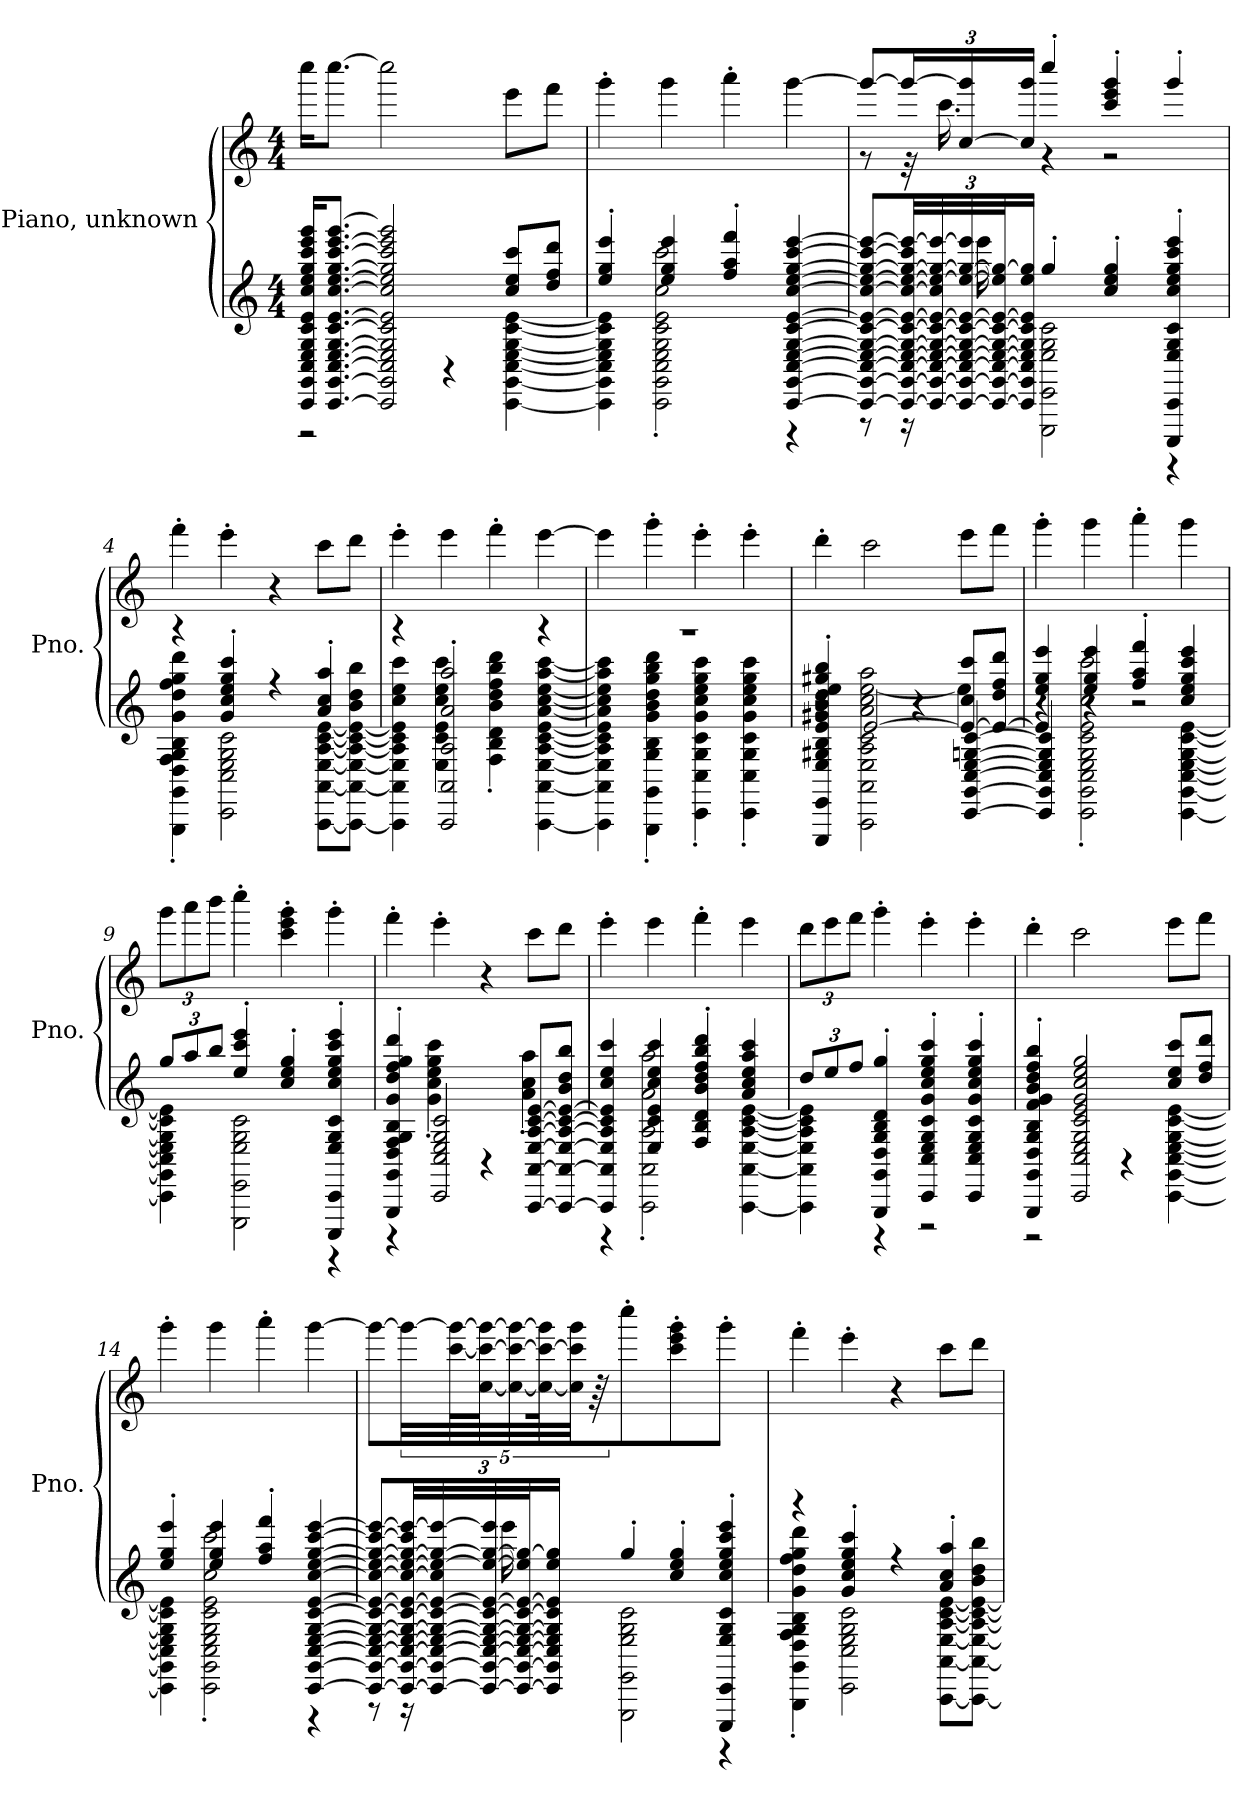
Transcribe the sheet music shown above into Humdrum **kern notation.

**kern	**kern
*part1	*part1
*staff2	*staff1
*I"Piano, unknown	*
*I'Pno.	*
*clefG2	*clefG2
*k[]	*k[]
*M4/4	*M4/4
*MM120	*MM120
=1	=1
*^	*
16CC/ 16GG/ 16C/ 16E/ 16G/ 16c/ 16e/ 16cc/ 16ee/ 16gg/ 16ccc/ 16eee/ 16ggg/KL	2r	16cccc\KL
[8.CC/ [8.GG/ [8.C/ [8.E/ [8.G/ [8.c/ [8.e/ [8.cc/ [8.ee/ [8.gg/ [8.ccc/ [8.eee/ [8.ggg/J	.	[8.cccc\J
2CC/] 2GG/] 2C/] 2E/] 2G/] 2c/] 2e/] 2cc/] 2ee/] 2gg/] 2ccc/] 2eee/] 2ggg/]	.	2cccc\]
.	4r	.
8cc/ 8ee/ 8ccc/L	[4CC\ [4GG\ [4C\ [4E\ [4G\ [4c\ [4e\	8eee\L
8dd/ 8ff/ 8ddd/J	.	8fff\J
=2	=2	=2
4ee/' 4gg/' 4eee/'	4CC\] 4GG\] 4C\] 4E\] 4G\] 4c\] 4e\]	4ggg'\
4ee/ 4gg/ 4eee/	2CC\' 2GG\' 2C\' 2E\' 2G\' 2c\' 2e\' 2cc\' 2ccc\'	4ggg\
4ff/' 4aa/' 4fff/'	.	4aaa'\
[4CC/ [4GG/ [4C/ [4E/ [4G/ [4c/ [4e/ [4cc/ [4ee/ [4gg/ [4ccc/ [4eee/	4r	[4ggg\
=3	=3	=3
*	*	*^
8CC/_ 8GG/_ 8C/_ 8E/_ 8G/_ 8c/_ 8e/_ 8cc/_ 8ee/_ 8gg/_ 8ccc/_ 8eee/_L	8r	8ggg/L_	8r
*Xbrackettup	*	*Xbrackettup	*
48CC/_ 48GG/_ 48C/_ 48E/_ 48G/_ 48c/_ 48e/_ 48cc/_ 48ee/_ 48gg/_ 48ccc/] 48eee/_LL	16r	24ggg/L_	32r
48CC/_ 48GG/_ 48C/_ 48E/_ 48G/_ 48c/_ 48e/_ 48cc/] 48ee/_ 48gg/_ 48eee/_	.	.	.
.	.	.	16.ccc\
48CC/_ 48GG/_ 48C/_ 48E/_ 48G/_ 48c/_ 48e/_ 48ee/_ 48gg/_ 48eee/]	.	[24cc/ 24ggg/]	.
48CC/_ 48GG/_ 48C/_ 48E/_ 48G/_ 48c/_ 48e/_ 48ee/] 48gg/_J	16eee\	.	.
24CC/] 24GG/] 24C/] 24E/] 24G/] 24c/] 24e/] 24ee/ 24gg/]JJ	.	24cc/] 24ggg/JJ	.
4gg'/	2EEE\ 2EE\ 2E\ 2G\ 2c\	4cccc'/	4r
4cc/' 4ee/' 4gg/'	.	4ccc/' 4eee/' 4ggg/'	2r
4CCC/' 4CC/' 4E/' 4G/' 4c/' 4cc/' 4ee/' 4gg/' 4ccc/' 4eee/'	4r	4ggg'/	.
*	*	*v	*v
=4	=4	=4
4r	4GGG\' 4GG\' 4D\' 4F\' 4G\' 4B\' 4g\' 4dd\' 4ff\' 4gg\' 4ddd\'	4fff'\
4g/' 4cc/' 4ee/' 4gg/' 4ccc/'	2CC\ 2C\ 2E\ 2G\ 2c\	4eee'\
4r	.	4r
4a/' 4cc/' 4aa/'	[8AAA\ [8AA\ [8E\ [8A\ [8c\ [8e\L	8ccc\L
.	8AAA\_ 8AA\_ 8E\_ 8A\_ 8c\_ 8e\_ 8b\ 8dd\ 8bb\J	8ddd\J
=5	=5	=5
4r	4AAA\] 4AA\] 4E\] 4A\] 4c\] 4e\] 4cc\ 4ee\ 4ccc\	4eee'\
2AAA/' 2AA/' 2A/' 2a/' 2aa/'	4E\ 4c\ 4e\ 4cc\ 4ee\ 4ccc\	4eee\
.	4F\' 4B\' 4d\' 4b\' 4dd\' 4ff\' 4bb\' 4ddd\'	4fff'\
4r	[4AAA\ [4AA\ [4E\ [4A\ [4c\ [4e\ [4a\ [4cc\ [4ee\ [4aa\ [4ccc\	[4eee\
!!LO:LB:g=z
=6	=6	=6
1r	4AAA\] 4AA\] 4E\] 4A\] 4c\] 4e\] 4a\] 4cc\] 4ee\] 4aa\] 4ccc\]	4eee\]
.	4GGG\' 4GG\' 4G\' 4B\' 4g\' 4b\' 4dd\' 4gg\' 4bb\' 4ddd\'	4ggg'\
.	4CC\' 4C\' 4G\' 4c\' 4g\' 4cc\' 4ee\' 4gg\' 4ccc\'	4eee'\
.	4CC\' 4C\' 4G\' 4c\' 4g\' 4cc\' 4ee\' 4gg\' 4ccc\'	4eee'\
=7	=7	=7
*	*^	*
4EEE/' 4EE/' 4E/' 4G#X/' 4B/' 4e/' 4g#X/' 4b/' 4dd/' 4ee/' 4gg#X/' 4bb/'	4r	2r	4ddd'\
[2e/	2AAA\ 2AA\ 2E\ 2A\ 2c\ 2a\ 2cc\ [2ee\ 2aa\	.	2ccc\
.	.	4r	.
8e/_ 8cc/ 8ccc/L	4ee\]	[4CC/ [4GG/ [4C/ [4E/ [4Gn/ [4c/	8eee\L
8e/_ 8dd/ 8ff/ 8ddd/J	.	.	8fff\J
=8	=8	=8	=8
4e/] 4ee/ 4gg/ 4eee/	4r	4CC/] 4GG/] 4C/] 4E/] 4G/] 4c/]	4ggg'\
4ee/ 4gg/ 4eee/	2CC\' 2GG\' 2C\' 2E\' 2G\' 2c\' 2e\' 2cc\' 2ccc\'	4r	4ggg\
4ff/' 4aa/' 4fff/'	.	2r	4aaa'\
4cc/ 4ee/ 4gg/ 4ccc/ 4eee/	[4CC\ [4GG\ [4C\ [4E\ [4G\ [4c\ [4e\	.	4ggg\
*	*v	*v	*
=9	=9	=9
12gg/L	4CC\] 4GG\] 4C\] 4E\] 4G\] 4c\] 4e\]	12ggg\L
12aa/	.	12aaa\
12bb/J	.	12bbb\J
4ee/' 4ccc/' 4eee/'	2EEE\ 2EE\ 2E\ 2G\ 2c\	4cccc'\
4cc/' 4ee/' 4gg/'	.	4ccc\' 4eee\' 4ggg\'
4CCC/' 4CC/' 4E/' 4G/' 4c/' 4cc/' 4ee/' 4gg/' 4ccc/' 4eee/'	4r	4ggg'\
=10	=10	=10
4GGG/' 4GG/' 4D/' 4F/' 4G/' 4B/' 4g/' 4dd/' 4ff/' 4gg/' 4ddd/'	4r	4fff'\
2CC/ 2C/ 2E/ 2G/ 2c/	4g\' 4cc\' 4ee\' 4gg\' 4ccc\'	4eee'\
.	4r	4r
[8AAA/ [8AA/ [8E/ [8A/ [8c/ [8e/L	4a\' 4cc\' 4aa\'	8ccc\L
8AAA/_ 8AA/_ 8E/_ 8A/_ 8c/_ 8e/_ 8b/ 8dd/ 8bb/J	.	8ddd\J
!!LO:LB:g=z
=11	=11	=11
4AAA/] 4AA/] 4E/] 4A/] 4c/] 4e/] 4cc/ 4ee/ 4ccc/	4r	4eee'\
4E/ 4c/ 4e/ 4cc/ 4ee/ 4ccc/	2AAA\' 2AA\' 2A\' 2a\' 2aa\'	4eee\
4F/' 4B/' 4d/' 4b/' 4dd/' 4ff/' 4bb/' 4ddd/'	.	4fff'\
4a/ 4cc/ 4ee/ 4aa/ 4ccc/	[4AAA\ [4AA\ [4E\ [4A\ [4c\ [4e\	4eee\
=12	=12	=12
12dd/L	4AAA\] 4AA\] 4E\] 4A\] 4c\] 4e\]	12ddd\L
12ee/	.	12eee\
12ff/J	.	12fff\J
4GGG/' 4GG/' 4D/' 4G/' 4B/' 4d/' 4gg/'	4r	4ggg'\
4CC/' 4C/' 4E/' 4G/' 4c/' 4g/' 4cc/' 4ee/' 4gg/' 4ccc/'	2r	4eee'\
4CC/' 4C/' 4E/' 4G/' 4c/' 4g/' 4cc/' 4ee/' 4gg/' 4ccc/'	.	4eee'\
=13	=13	=13
4GGG/' 4GG/' 4D/' 4G/' 4B/' 4f/' 4g/' 4b/' 4dd/' 4ff/' 4bb/'	2r	4ddd'\
2CC/ 2C/ 2E/ 2G/ 2c/ 2e/ 2g/ 2cc/ 2ee/ 2gg/	.	2ccc\
.	4r	.
8cc/ 8ee/ 8ccc/L	[4CC\ [4GG\ [4C\ [4E\ [4G\ [4c\ [4e\	8eee\L
8dd/ 8ff/ 8ddd/J	.	8fff\J
=14	=14	=14
4ee/' 4gg/' 4eee/'	4CC\] 4GG\] 4C\] 4E\] 4G\] 4c\] 4e\]	4ggg'\
4ee/ 4gg/ 4eee/	2CC\' 2GG\' 2C\' 2E\' 2G\' 2c\' 2e\' 2cc\' 2ccc\'	4ggg\
4ff/' 4aa/' 4fff/'	.	4aaa'\
[4CC/ [4GG/ [4C/ [4E/ [4G/ [4c/ [4e/ [4cc/ [4ee/ [4gg/ [4ccc/ [4eee/	4r	[4ggg\
!!LO:LB:g=z
=15	=15	=15
8CC/_ 8GG/_ 8C/_ 8E/_ 8G/_ 8c/_ 8e/_ 8cc/_ 8ee/_ 8gg/_ 8ccc/_ 8eee/_L	8r	8ggg\L_
*	*	*brackettup
48CC/_ 48GG/_ 48C/_ 48E/_ 48G/_ 48c/_ 48e/_ 48cc/_ 48ee/_ 48gg/_ 48ccc/] 48eee/_LL	16r	40ggg\LL_
48CC/_ 48GG/_ 48C/_ 48E/_ 48G/_ 48c/_ 48e/_ 48cc/] 48ee/_ 48gg/_ 48eee/_	.	.
.	.	[80ccc\ 80ggg\_L
.	.	[80cc\ 80ccc\_ 80ggg\_J
48CC/_ 48GG/_ 48C/_ 48E/_ 48G/_ 48c/_ 48e/_ 48ee/_ 48gg/_ 48eee/]	.	.
.	.	40cc\_ 40ccc\_ 40ggg\_
48CC/_ 48GG/_ 48C/_ 48E/_ 48G/_ 48c/_ 48e/_ 48ee/] 48gg/_J	16eee\	.
.	.	80cc\_ 80ccc\_ 80ggg\]K
24CC/] 24GG/] 24C/] 24E/] 24G/] 24c/] 24e/] 24ee/ 24gg/]JJ	.	.
.	.	40cc\] 40ccc\] 40ggg\JJJ
.	.	80r
4gg'/	2EEE\ 2EE\ 2E\ 2G\ 2c\	4cccc'\
4cc/' 4ee/' 4gg/'	.	4ccc\' 4eee\' 4ggg\'
4CCC/' 4CC/' 4E/' 4G/' 4c/' 4cc/' 4ee/' 4gg/' 4ccc/' 4eee/'	4r	4ggg'\
=16	=16	=16
4r	4GGG\' 4GG\' 4D\' 4F\' 4G\' 4B\' 4g\' 4dd\' 4ff\' 4gg\' 4ddd\'	4fff'\
4g/' 4cc/' 4ee/' 4gg/' 4ccc/'	2CC\ 2C\ 2E\ 2G\ 2c\	4eee'\
4r	.	4r
4a/' 4cc/' 4aa/'	[8AAA\ [8AA\ [8E\ [8A\ [8c\ [8e\L	8ccc\L
.	8AAA\_ 8AA\_ 8E\_ 8A\_ 8c\_ 8e\_ 8b\ 8dd\ 8bb\J	8ddd\J
*v	*v	*
=	=
*-	*-
